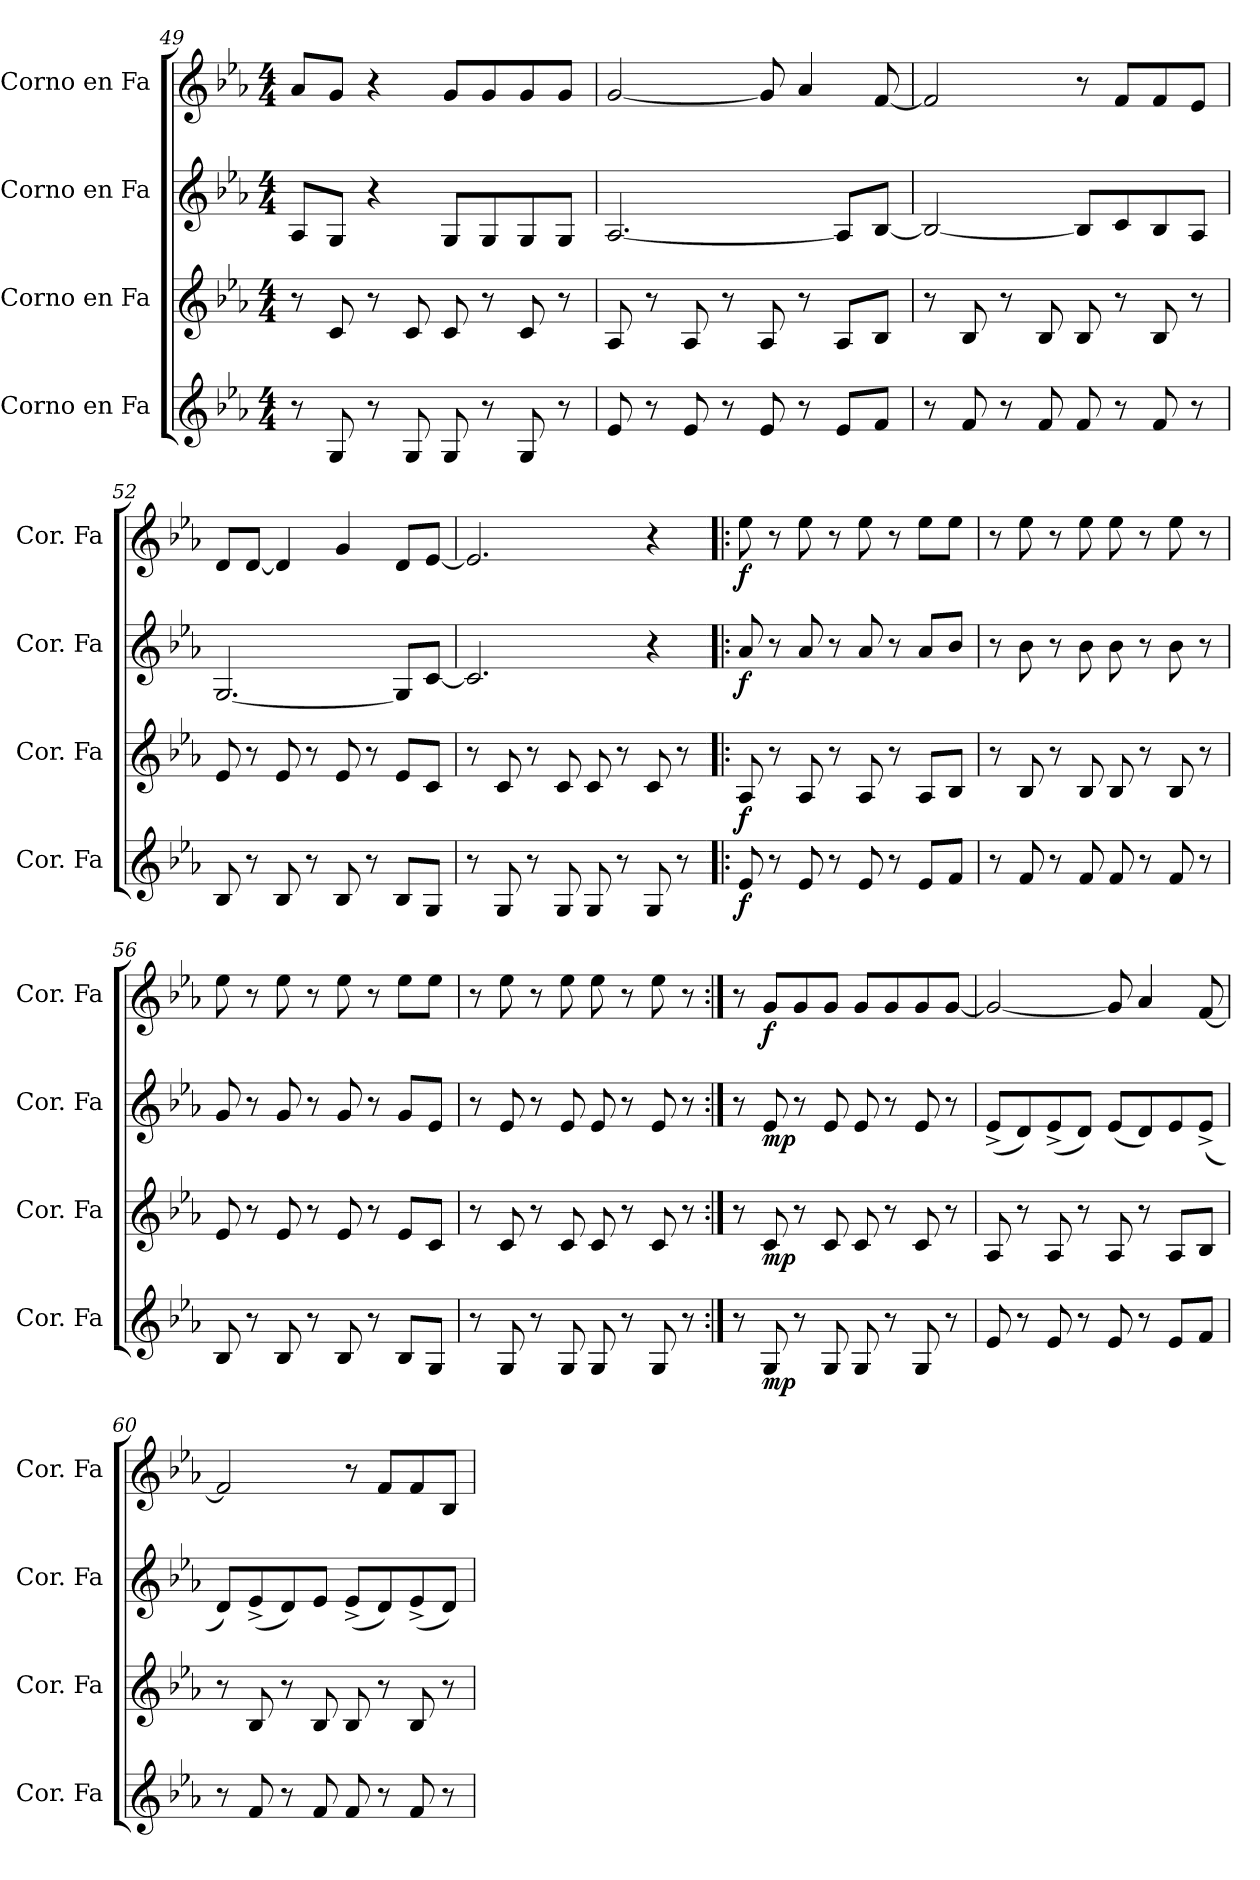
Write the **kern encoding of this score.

**kern	**dynam	**kern	**dynam	**kern	**dynam	**kern	**dynam
*part4	*part4	*part3	*part3	*part2	*part2	*part1	*part1
*staff4	*staff4	*staff3	*staff3	*staff2	*staff2	*staff1	*staff1
*I"Corno en Fa	*	*I"Corno en Fa	*	*I"Corno en Fa	*	*I"Corno en Fa	*
*I'Cor. Fa	*	*I'Cor. Fa	*	*I'Cor. Fa	*	*I'Cor. Fa	*
*clefG2	*	*clefG2	*	*clefG2	*	*clefG2	*
*ITrd4c7	*	*ITrd4c7	*	*ITrd4c7	*	*ITrd4c7	*
*k[b-e-a-d-]	*	*k[b-e-a-d-]	*	*k[b-e-a-d-]	*	*k[b-e-a-d-]	*
*M4/4	*	*M4/4	*	*M4/4	*	*M4/4	*
=49	=49	=49	=49	=49	=49	=49	=49
8r	.	8r	.	8D-/L	.	8d-/L	.
8C/	.	8F/	.	8C/J	.	8c/J	.
8r	.	8r	.	4r	.	4r	.
8C/	.	8F/	.	.	.	.	.
8C/	.	8F/	.	8C/L	.	8c/L	.
8r	.	8r	.	8C/	.	8c/	.
8C/	.	8F/	.	8C/	.	8c/	.
8r	.	8r	.	8C/J	.	8c/J	.
=50	=50	=50	=50	=50	=50	=50	=50
8A-/	.	8D-/	.	[2.D-/	.	[2c/	.
8r	.	8r	.	.	.	.	.
8A-/	.	8D-/	.	.	.	.	.
8r	.	8r	.	.	.	.	.
8A-/	.	8D-/	.	.	.	8c/]	.
8r	.	8r	.	.	.	4d-/	.
8A-/L	.	8D-/L	.	8D-/L]	.	.	.
8B-/J	.	8E-/J	.	[8E-/J	.	[8B-/	.
=51	=51	=51	=51	=51	=51	=51	=51
8r	.	8r	.	2E-/_	.	2B-/]	.
8B-/	.	8E-/	.	.	.	.	.
8r	.	8r	.	.	.	.	.
8B-/	.	8E-/	.	.	.	.	.
8B-/	.	8E-/	.	8E-/L]	.	8r	.
8r	.	8r	.	8F/	.	8B-/L	.
8B-/	.	8E-/	.	8E-/	.	8B-/	.
8r	.	8r	.	8D-/J	.	8A-/J	.
!!LO:LB:g=z
=52	=52	=52	=52	=52	=52	=52	=52
8E-/	.	8A-/	.	[2.C/	.	8G/L	.
8r	.	8r	.	.	.	[8G/J	.
8E-/	.	8A-/	.	.	.	4G/]	.
8r	.	8r	.	.	.	.	.
8E-/	.	8A-/	.	.	.	4c/	.
8r	.	8r	.	.	.	.	.
8E-/L	.	8A-/L	.	8C/L]	.	8G/L	.
8C/J	.	8F/J	.	[8F/J	.	[8A-/J	.
=53	=53	=53	=53	=53	=53	=53	=53
8r	.	8r	.	2.F/]	.	2.A-/]	.
8C/	.	8F/	.	.	.	.	.
8r	.	8r	.	.	.	.	.
8C/	.	8F/	.	.	.	.	.
8C/	.	8F/	.	.	.	.	.
8r	.	8r	.	.	.	.	.
8C/	.	8F/	.	4r	.	4r	.
8r	.	8r	.	.	.	.	.
=54!|:	=54!|:	=54!|:	=54!|:	=54!|:	=54!|:	=54!|:	=54!|:
!	!LO:DY:b	!	!LO:DY:b	!	!LO:DY:b	!	!LO:DY:b
8A-/	f	8D-/	f	8d-/	f	8a-\	f
8r	.	8r	.	8r	.	8r	.
8A-/	.	8D-/	.	8d-/	.	8a-\	.
8r	.	8r	.	8r	.	8r	.
8A-/	.	8D-/	.	8d-/	.	8a-\	.
8r	.	8r	.	8r	.	8r	.
8A-/L	.	8D-/L	.	8d-/L	.	8a-\L	.
8B-/J	.	8E-/J	.	8e-/J	.	8a-\J	.
=55	=55	=55	=55	=55	=55	=55	=55
8r	.	8r	.	8r	.	8r	.
8B-/	.	8E-/	.	8e-\	.	8a-\	.
8r	.	8r	.	8r	.	8r	.
8B-/	.	8E-/	.	8e-\	.	8a-\	.
8B-/	.	8E-/	.	8e-\	.	8a-\	.
8r	.	8r	.	8r	.	8r	.
8B-/	.	8E-/	.	8e-\	.	8a-\	.
8r	.	8r	.	8r	.	8r	.
!!LO:PB:g=z
=56	=56	=56	=56	=56	=56	=56	=56
8E-/	.	8A-/	.	8c/	.	8a-\	.
8r	.	8r	.	8r	.	8r	.
8E-/	.	8A-/	.	8c/	.	8a-\	.
8r	.	8r	.	8r	.	8r	.
8E-/	.	8A-/	.	8c/	.	8a-\	.
8r	.	8r	.	8r	.	8r	.
8E-/L	.	8A-/L	.	8c/L	.	8a-\L	.
8C/J	.	8F/J	.	8A-/J	.	8a-\J	.
=57	=57	=57	=57	=57	=57	=57	=57
8r	.	8r	.	8r	.	8r	.
8C/	.	8F/	.	8A-/	.	8a-\	.
8r	.	8r	.	8r	.	8r	.
8C/	.	8F/	.	8A-/	.	8a-\	.
8C/	.	8F/	.	8A-/	.	8a-\	.
8r	.	8r	.	8r	.	8r	.
8C/	.	8F/	.	8A-/	.	8a-\	.
8r	.	8r	.	8r	.	8r	.
=58:|!	=58:|!	=58:|!	=58:|!	=58:|!	=58:|!	=58:|!	=58:|!
8r	.	8r	.	8r	.	8r	.
!	!LO:DY:b	!	!LO:DY:b	!	!LO:DY:b	!	!LO:DY:b
8C/	mp	8F/	mp	8A-/	mp	8c/L	f
8r	.	8r	.	8r	.	8c/	.
8C/	.	8F/	.	8A-/	.	8c/J	.
8C/	.	8F/	.	8A-/	.	8c/L	.
8r	.	8r	.	8r	.	8c/	.
8C/	.	8F/	.	8A-/	.	8c/	.
8r	.	8r	.	8r	.	[8c/J	.
=59	=59	=59	=59	=59	=59	=59	=59
8A-/	.	8D-/	.	(<8A-^/L	.	2c/_	.
8r	.	8r	.	8G/)	.	.	.
8A-/	.	8D-/	.	(<8A-^/	.	.	.
8r	.	8r	.	8G/J)	.	.	.
8A-/	.	8D-/	.	(<8A-/L	.	8c/]	.
8r	.	8r	.	8G/)	.	4d-/	.
8A-/L	.	8D-/L	.	8A-/	.	.	.
8B-/J	.	8E-/J	.	(<8A-^/J	.	[8B-/	.
!!LO:LB:g=z
=60	=60	=60	=60	=60	=60	=60	=60
8r	.	8r	.	8G/L)	.	2B-/]	.
8B-/	.	8E-/	.	(<8A-^/	.	.	.
8r	.	8r	.	8G/)	.	.	.
8B-/	.	8E-/	.	8A-/J	.	.	.
8B-/	.	8E-/	.	(<8A-^/L	.	8r	.
8r	.	8r	.	8G/)	.	8B-/L	.
8B-/	.	8E-/	.	(<8A-^/	.	8B-/	.
8r	.	8r	.	8G/J)	.	8E-/J	.
=	=	=	=	=	=	=	=
*-	*-	*-	*-	*-	*-	*-	*-
